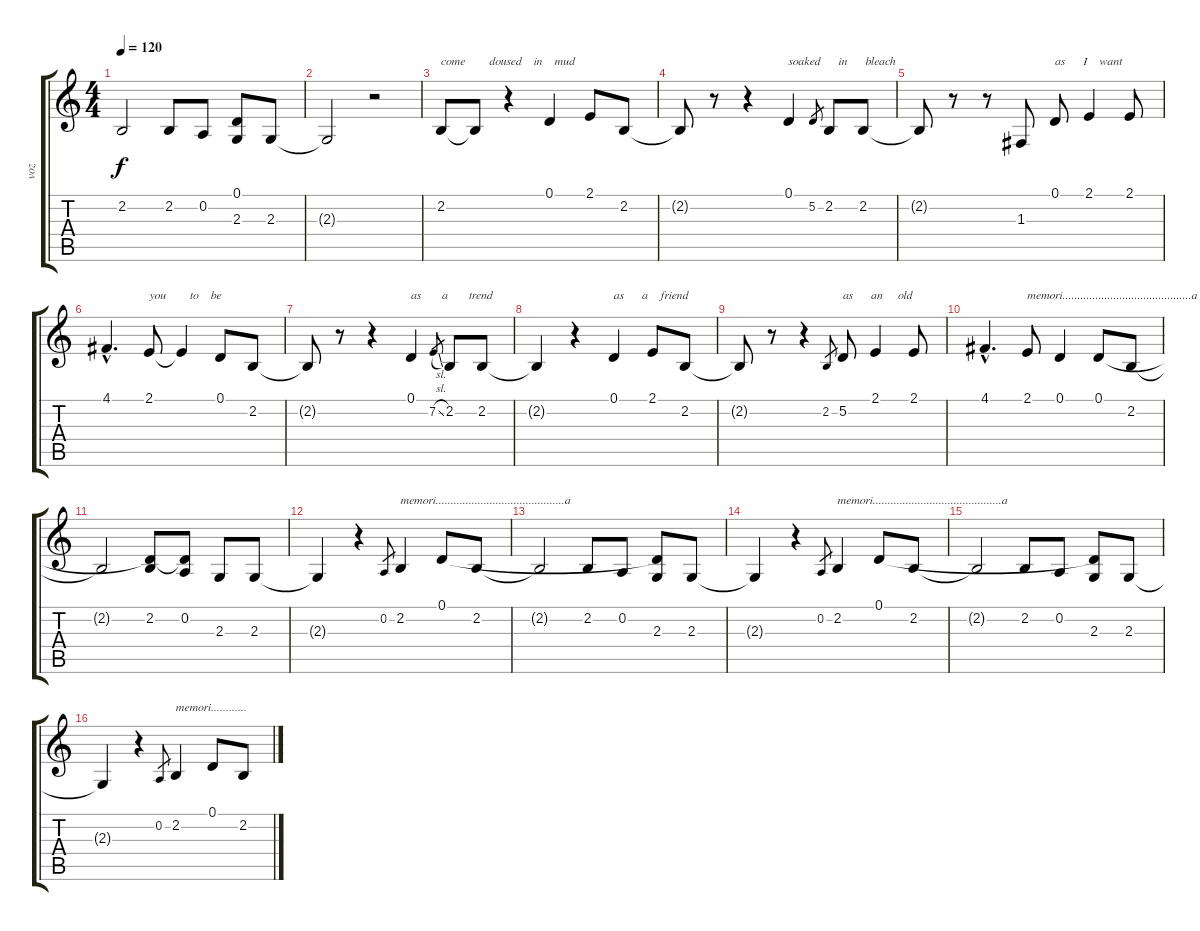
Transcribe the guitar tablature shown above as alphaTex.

\track ("voz" "voz") {instrument tenorsax}
\staff {score tabs}
\tuning (D4 A3 F3 C3 G2 D2) {hide}
\ts (4 4)
\tempo 120
\clef g2
\ks c
2.2{t}.2{dy f} 2.2.8 0.2.8 (0.1{t} 2.3).8 2.3.8 |
2.3{t}.2 r.2 |
2.2.8{txt "come        doused    in    mud"} 2.2{t}.8 r.4 0.1.4 2.1.8 2.2.8 |
2.2{t}.8 r.8 r.4 0.1.4{txt "soaked      in      bleach"} 5.2.8{gr} 2.2.8 2.2.8 |
2.2{t}.8 r.8 r.8 1.3.8 0.1.8{txt "as      I    want  "} 2.1.4 2.1.8 |
4.1{hac}.4{d} 2.1.8{txt "you        to    be"} 2.1{t}.4 0.1.8 2.2.8 |
2.2{t}.8 r.8 r.4 0.1.4{txt "as       a       trend"} 7.2{sl}.8{gr} 2.2.8 2.2.8 |
2.2{t}.4 r.4 0.1.4{txt "as      a    friend"} 2.1.8 2.2.8 |
2.2{t}.8 r.8 r.4 2.2.8{gr} 5.2.8{txt "as      an     old"} 2.1.4 2.1.8 |
4.1{hac}.4{d} 2.1.8{txt "memori...........................................a"} 0.1.4 0.1.8 2.2.8 |
2.2{t}.2 (0.1{t} 2.2).8 (0.1{t} 0.2).8 2.3.8 2.3.8 |
2.3{t}.4 r.4 0.2.8{gr} 2.2.4{txt "memori...........................................a"} 0.1.8 2.2.8 |
2.2{t}.2 2.2.8 0.2.8 (0.1{t} 2.3).8 2.3.8 |
2.3{t}.4 r.4 0.2.8{gr} 2.2.4{txt "memori...........................................a"} 0.1.8 2.2.8 |
2.2{t}.2 2.2.8 0.2.8 (0.1{t} 2.3).8 2.3.8 |
2.3{t}.4 r.4 0.2.8{gr} 2.2.4{txt "memori............"} 0.1.8 2.2.8
